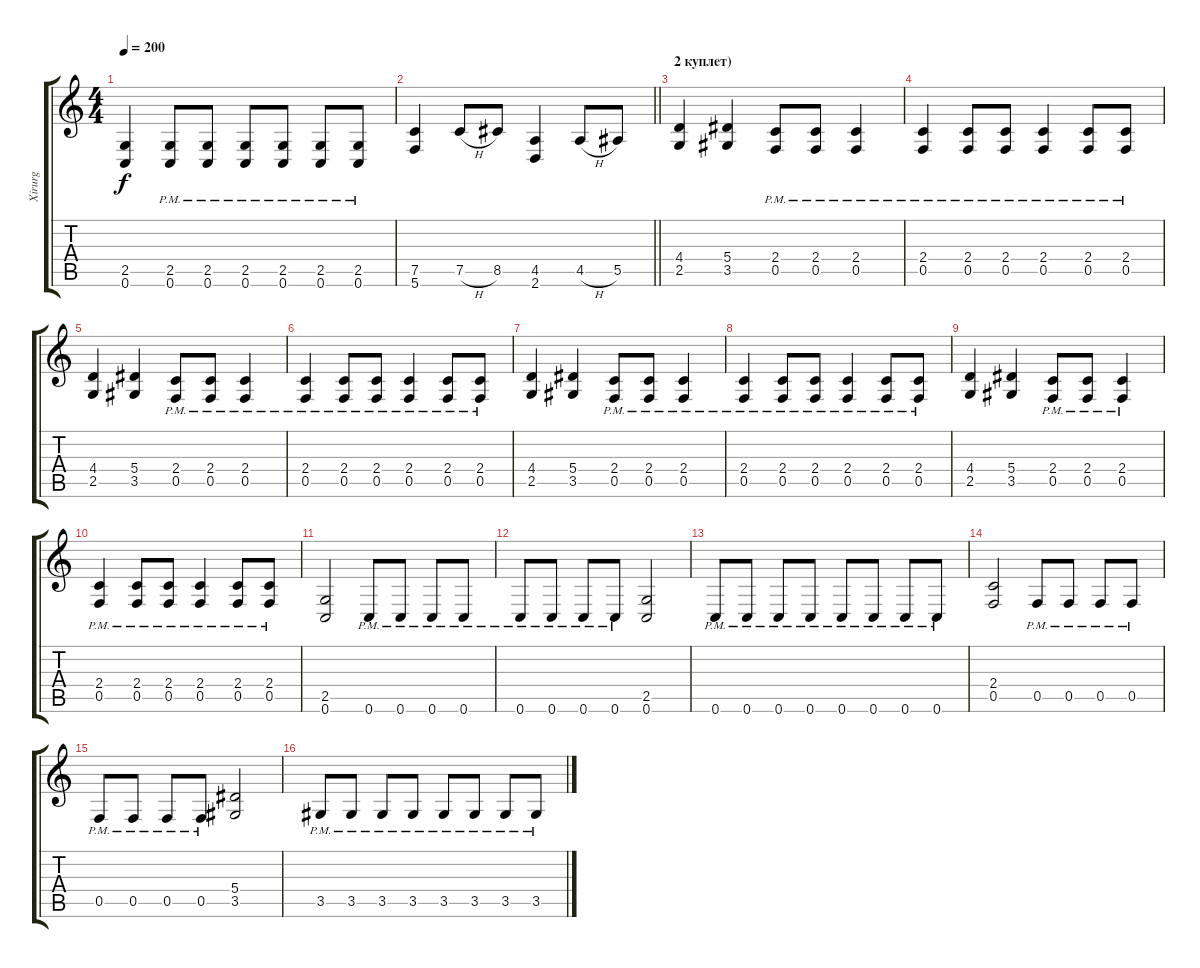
\track ("Xirurg" "Xirurg") {instrument distortionguitar}
\staff {score tabs}
\tuning (C4 G3 Eb3 Bb2 F2 C2) {hide}
\ts (4 4)
\tempo 200
\clef g2
\ks c
(2.5 0.6).4{dy f} (2.5{pm} 0.6{pm}).8 (2.5{pm} 0.6{pm}).8 (2.5{pm} 0.6{pm}).8 (2.5{pm} 0.6{pm}).8 (2.5{pm} 0.6{pm}).8 (2.5{pm} 0.6{pm}).8 |
\barLineRight lightlight
(7.5 5.6).4 7.5{h}.8 8.5.8 (4.5 2.6).4 4.5{h}.8 5.5.8 |
\section ("" "2 куплет)")
(4.4 2.5).4 (5.4 3.5).4 (2.4 0.5{pm}).8 (2.4{pm} 0.5{pm}).8 (2.4{pm} 0.5{pm}).4 |
(2.4{pm} 0.5{pm}).4 (2.4{pm} 0.5{pm}).8 (2.4{pm} 0.5{pm}).8 (2.4{pm} 0.5{pm}).4 (2.4{pm} 0.5{pm}).8 (2.4{pm} 0.5{pm}).8 |
(4.4 2.5).4 (5.4 3.5).4 (2.4 0.5{pm}).8 (2.4{pm} 0.5{pm}).8 (2.4{pm} 0.5{pm}).4 |
(2.4{pm} 0.5{pm}).4 (2.4{pm} 0.5{pm}).8 (2.4{pm} 0.5{pm}).8 (2.4{pm} 0.5{pm}).4 (2.4{pm} 0.5{pm}).8 (2.4{pm} 0.5{pm}).8 |
(4.4 2.5).4 (5.4 3.5).4 (2.4 0.5{pm}).8 (2.4{pm} 0.5{pm}).8 (2.4{pm} 0.5{pm}).4 |
(2.4{pm} 0.5{pm}).4 (2.4{pm} 0.5{pm}).8 (2.4{pm} 0.5{pm}).8 (2.4{pm} 0.5{pm}).4 (2.4{pm} 0.5{pm}).8 (2.4{pm} 0.5{pm}).8 |
(4.4 2.5).4 (5.4 3.5).4 (2.4 0.5{pm}).8 (2.4{pm} 0.5{pm}).8 (2.4{pm} 0.5{pm}).4 |
(2.4{pm} 0.5{pm}).4 (2.4{pm} 0.5{pm}).8 (2.4{pm} 0.5{pm}).8 (2.4{pm} 0.5{pm}).4 (2.4{pm} 0.5{pm}).8 (2.4{pm} 0.5{pm}).8 |
(2.5 0.6).2 0.6{pm}.8 0.6{pm}.8 0.6{pm}.8 0.6{pm}.8 |
0.6{pm}.8 0.6{pm}.8 0.6{pm}.8 0.6{pm}.8 (2.5 0.6).2 |
0.6{pm}.8 0.6{pm}.8 0.6{pm}.8 0.6{pm}.8 0.6{pm}.8 0.6{pm}.8 0.6{pm}.8 0.6{pm}.8 |
(2.4 0.5).2 0.5{pm}.8 0.5{pm}.8 0.5{pm}.8 0.5{pm}.8 |
0.5{pm}.8 0.5{pm}.8 0.5{pm}.8 0.5{pm}.8 (5.4 3.5).2 |
3.5{pm}.8 3.5{pm}.8 3.5{pm}.8 3.5{pm}.8 3.5{pm}.8 3.5{pm}.8 3.5{pm}.8 3.5{pm}.8
